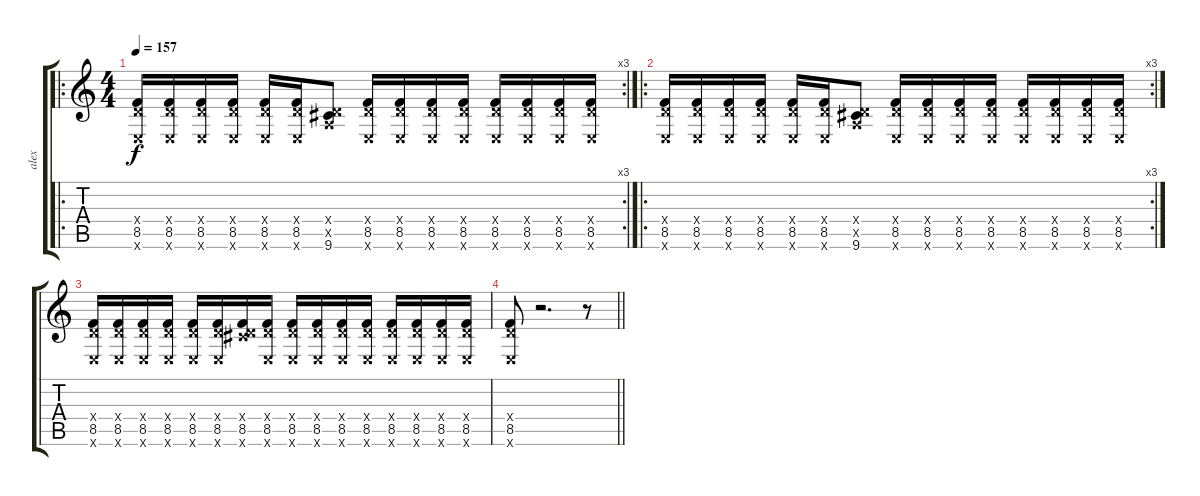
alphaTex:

\track ("alex" "alex") {instrument distortionguitar}
\staff {score tabs}
\tuning (E4 B3 G3 D3 A2 E2) {hide}
\ro
\rc 3
\ts (4 4)
\tempo 157
\clef g2
\ks c
(0.4{x} 8.5 0.6{x}).16{dy f} (0.4{x} 8.5 0.6{x}).16 (0.4{x} 8.5 0.6{x}).16 (0.4{x} 8.5 0.6{x}).16 (0.4{x} 8.5 0.6{x}).16 (0.4{x} 8.5 0.6{x}).16 (0.4{x} 0.5{x} 9.6).8 (0.4{x} 8.5 0.6{x}).16 (0.4{x} 8.5 0.6{x}).16 (0.4{x} 8.5 0.6{x}).16 (0.4{x} 8.5 0.6{x}).16 (0.4{x} 8.5 0.6{x}).16 (0.4{x} 8.5 0.6{x}).16 (0.4{x} 8.5 0.6{x}).16 (0.4{x} 8.5 0.6{x}).16 |
\ro
\rc 3
(0.4{x} 8.5 0.6{x}).16{instrument distortionguitar} (0.4{x} 8.5 0.6{x}).16 (0.4{x} 8.5 0.6{x}).16 (0.4{x} 8.5 0.6{x}).16 (0.4{x} 8.5 0.6{x}).16 (0.4{x} 8.5 0.6{x}).16 (0.4{x} 0.5{x} 9.6).8 (0.4{x} 8.5 0.6{x}).16 (0.4{x} 8.5 0.6{x}).16 (0.4{x} 8.5 0.6{x}).16 (0.4{x} 8.5 0.6{x}).16 (0.4{x} 8.5 0.6{x}).16 (0.4{x} 8.5 0.6{x}).16 (0.4{x} 8.5 0.6{x}).16 (0.4{x} 8.5 0.6{x}).16 |
(0.4{x} 8.5 0.6{x}).16 (0.4{x} 8.5 0.6{x}).16 (0.4{x} 8.5 0.6{x}).16 (0.4{x} 8.5 0.6{x}).16 (0.4{x} 8.5 0.6{x}).16 (0.4{x} 8.5 0.6{x}).16 (0.4{x} 8.5 9.6{x}).16 (0.4{x} 8.5 0.6{x}).16 (0.4{x} 8.5 0.6{x}).16 (0.4{x} 8.5 0.6{x}).16 (0.4{x} 8.5 0.6{x}).16 (0.4{x} 8.5 0.6{x}).16 (0.4{x} 8.5 0.6{x}).16 (0.4{x} 8.5 0.6{x}).16 (0.4{x} 8.5 0.6{x}).16 (0.4{x} 8.5 0.6{x}).16 |
\barLineRight lightlight
(0.4{x} 8.5 0.6{x}).8 r.2{d} r.8
